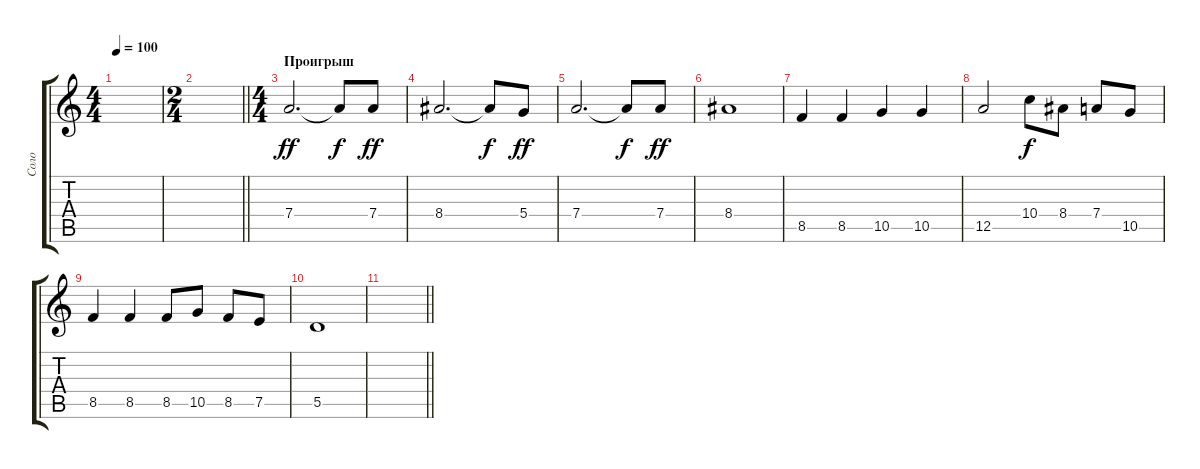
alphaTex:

\track ("Соло" "Соло") {instrument electricguitarclean}
\staff {score tabs}
\tuning (E4 B3 G3 D3 A2 E2) {hide}
\ts (4 4)
\tempo 100
\clef g2
\ks c
|
\ts (2 4)
\barLineRight lightlight
|
\ts (4 4)
\section ("" "Проигрыш")
7.4.2{d dy ff} 7.4{t}.8{dy f} 7.4.8{dy ff} |
8.4.2{d} 8.4{t}.8{dy f} 5.4.8{dy ff} |
7.4.2{d} 7.4{t}.8{dy f} 7.4.8{dy ff} |
8.4.1 |
8.5.4 8.5.4 10.5.4 10.5.4 |
12.5.2 10.4.8{dy f} 8.4.8 7.4.8 10.5.8 |
8.5.4 8.5.4 8.5.8 10.5.8 8.5.8 7.5.8 |
5.5.1 |
\barLineRight lightlight
